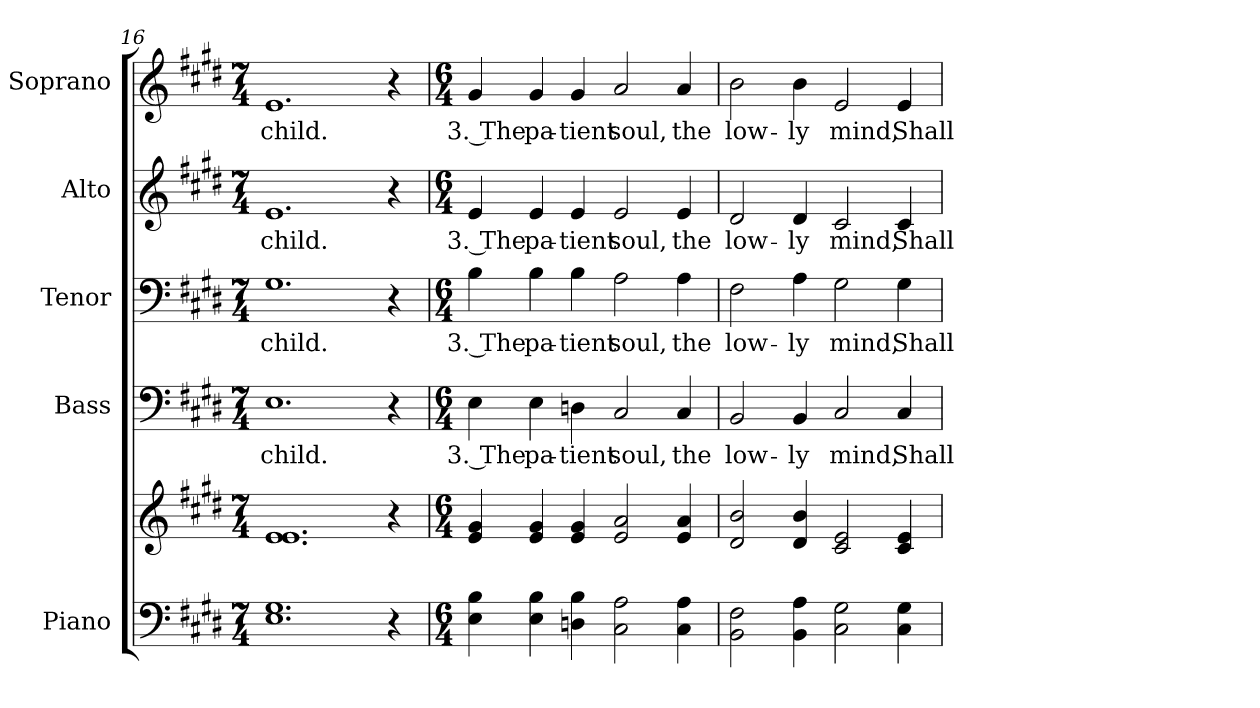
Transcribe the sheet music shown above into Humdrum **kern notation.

**kern	**kern	**kern	**text	**kern	**text	**kern	**text	**kern	**text
*part5	*part5	*part4	*part4	*part3	*part3	*part2	*part2	*part1	*part1
*staff6	*staff5	*staff4	*staff4	*staff3	*staff3	*staff2	*staff2	*staff1	*staff1
*I"Piano	*	*I"Bass	*	*I"Tenor	*	*I"Alto	*	*I"Soprano	*
*I'Pno.	*	*I'B.	*	*I'T.	*	*I'A.	*	*I'S.	*
*clefF4	*clefG2	*clefF4	*	*clefF4	*	*clefG2	*	*clefG2	*
*k[f#c#g#d#]	*k[f#c#g#d#]	*k[f#c#g#d#]	*	*k[f#c#g#d#]	*	*k[f#c#g#d#]	*	*k[f#c#g#d#]	*
*E:	*E:	*E:	*	*E:	*	*E:	*	*E:	*
*M7/4	*M7/4	*M7/4	*	*M7/4	*	*M7/4	*	*M7/4	*
=16	=16	=16	=16	=16	=16	=16	=16	=16	=16
!	!	!	!LO:LY:b:color=#000000	!	!	!	!	!	!
!	!	!	!	!	!LO:LY:b:color=#000000	!	!	!	!
!	!	!	!	!	!	!	!LO:LY:b:color=#000000	!	!
!	!	!	!	!	!	!	!	!	!LO:LY:b:color=#000000
1.Ei 1.G#i	1.ei 1.ei	1.Ei	child.	1.G#i	child.	1.ei	child.	1.ei	child.
4r	4r	4r	.	4r	.	4r	.	4r	.
!!LO:PB:g=z
=17	=17	=17	=17	=17	=17	=17	=17	=17	=17
*M6/4	*M6/4	*M6/4	*	*M6/4	*	*M6/4	*	*M6/4	*
!	!	!	!LO:LY:b:color=#000000	!	!	!	!	!	!
!	!	!	!	!	!LO:LY:b:color=#000000	!	!	!	!
!	!	!	!	!	!	!	!LO:LY:b:color=#000000	!	!
!	!	!	!	!	!	!	!	!	!LO:LY:b:color=#000000
4Ei\ 4Bi	4ei/ 4g#i	4Ei\	3. The	4Bi\	3. The	4ei/	3. The	4g#i/	3. The
!	!	!	!LO:LY:b:color=#000000	!	!	!	!	!	!
!	!	!	!	!	!LO:LY:b:color=#000000	!	!	!	!
!	!	!	!	!	!	!	!LO:LY:b:color=#000000	!	!
!	!	!	!	!	!	!	!	!	!LO:LY:b:color=#000000
4Ei\ 4Bi	4ei/ 4g#i	4Ei\	pa-	4Bi\	pa-	4ei/	pa-	4g#i/	pa-
!	!	!	!LO:LY:b:color=#000000	!	!	!	!	!	!
!	!	!	!	!	!LO:LY:b:color=#000000	!	!	!	!
!	!	!	!	!	!	!	!LO:LY:b:color=#000000	!	!
!	!	!	!	!	!	!	!	!	!LO:LY:b:color=#000000
4Dni\ 4Bi	4ei/ 4g#i	4Dni\	-tient	4Bi\	-tient	4ei/	-tient	4g#i/	-tient
!	!	!	!LO:LY:b:color=#000000	!	!	!	!	!	!
!	!	!	!	!	!LO:LY:b:color=#000000	!	!	!	!
!	!	!	!	!	!	!	!LO:LY:b:color=#000000	!	!
!	!	!	!	!	!	!	!	!	!LO:LY:b:color=#000000
2C#i\ 2Ai	2ei/ 2ai	2C#i/	soul,	2Ai\	soul,	2ei/	soul,	2ai/	soul,
!	!	!	!LO:LY:b:color=#000000	!	!	!	!	!	!
!	!	!	!	!	!LO:LY:b:color=#000000	!	!	!	!
!	!	!	!	!	!	!	!LO:LY:b:color=#000000	!	!
!	!	!	!	!	!	!	!	!	!LO:LY:b:color=#000000
4C#i\ 4Ai	4ei/ 4ai	4C#i/	the	4Ai\	the	4ei/	the	4ai/	the
=18	=18	=18	=18	=18	=18	=18	=18	=18	=18
!	!	!	!LO:LY:b:color=#000000	!	!	!	!	!	!
!	!	!	!	!	!LO:LY:b:color=#000000	!	!	!	!
!	!	!	!	!	!	!	!LO:LY:b:color=#000000	!	!
!	!	!	!	!	!	!	!	!	!LO:LY:b:color=#000000
2BBi\ 2F#i	2d#i/ 2bi	2BBi/	low-	2F#i\	low-	2d#i/	low-	2bi\	low-
!	!	!	!LO:LY:b:color=#000000	!	!	!	!	!	!
!	!	!	!	!	!LO:LY:b:color=#000000	!	!	!	!
!	!	!	!	!	!	!	!LO:LY:b:color=#000000	!	!
!	!	!	!	!	!	!	!	!	!LO:LY:b:color=#000000
4BBi\ 4Ai	4d#i/ 4bi	4BBi/	-ly	4Ai\	-ly	4d#i/	-ly	4bi\	-ly
!	!	!	!LO:LY:b:color=#000000	!	!	!	!	!	!
!	!	!	!	!	!LO:LY:b:color=#000000	!	!	!	!
!	!	!	!	!	!	!	!LO:LY:b:color=#000000	!	!
!	!	!	!	!	!	!	!	!	!LO:LY:b:color=#000000
2C#i\ 2G#i	2c#i/ 2ei	2C#i/	mind,	2G#i\	mind,	2c#i/	mind,	2ei/	mind,
!	!	!	!LO:LY:b:color=#000000	!	!	!	!	!	!
!	!	!	!	!	!LO:LY:b:color=#000000	!	!	!	!
!	!	!	!	!	!	!	!LO:LY:b:color=#000000	!	!
!	!	!	!	!	!	!	!	!	!LO:LY:b:color=#000000
4C#i\ 4G#i	4c#i/ 4ei	4C#i/	Shall	4G#i\	Shall	4c#i/	Shall	4ei/	Shall
=	=	=	=	=	=	=	=	=	=
*-	*-	*-	*-	*-	*-	*-	*-	*-	*-
